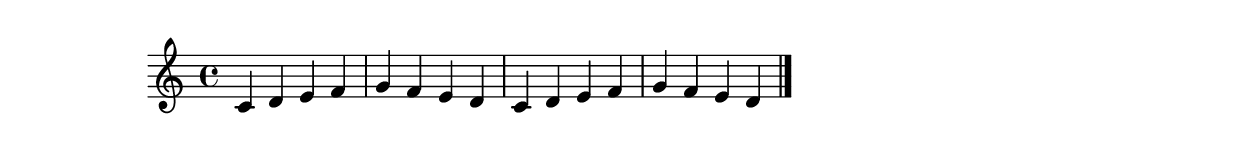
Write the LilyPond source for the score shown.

%% Do not edit this file; it is auto-generated from input/new
%% This file is in the public domain.
%% Note: this file works from version 2.12.0
\version "2.13.1"
\header {
  lsrtags = "staff-notation"
  texidoc = "
'Tick' bar lines are often used in music where the bar line is used
only for coordination and is not meant to imply any rhythmic stress.
"
  doctitle = "Tick bar lines"
} % begin verbatim

\relative c' {
  \set Score.defaultBarType = #"'"
  c4 d e f
  g4 f e d
  c4 d e f
  g4 f e d
  \bar "|."
}
